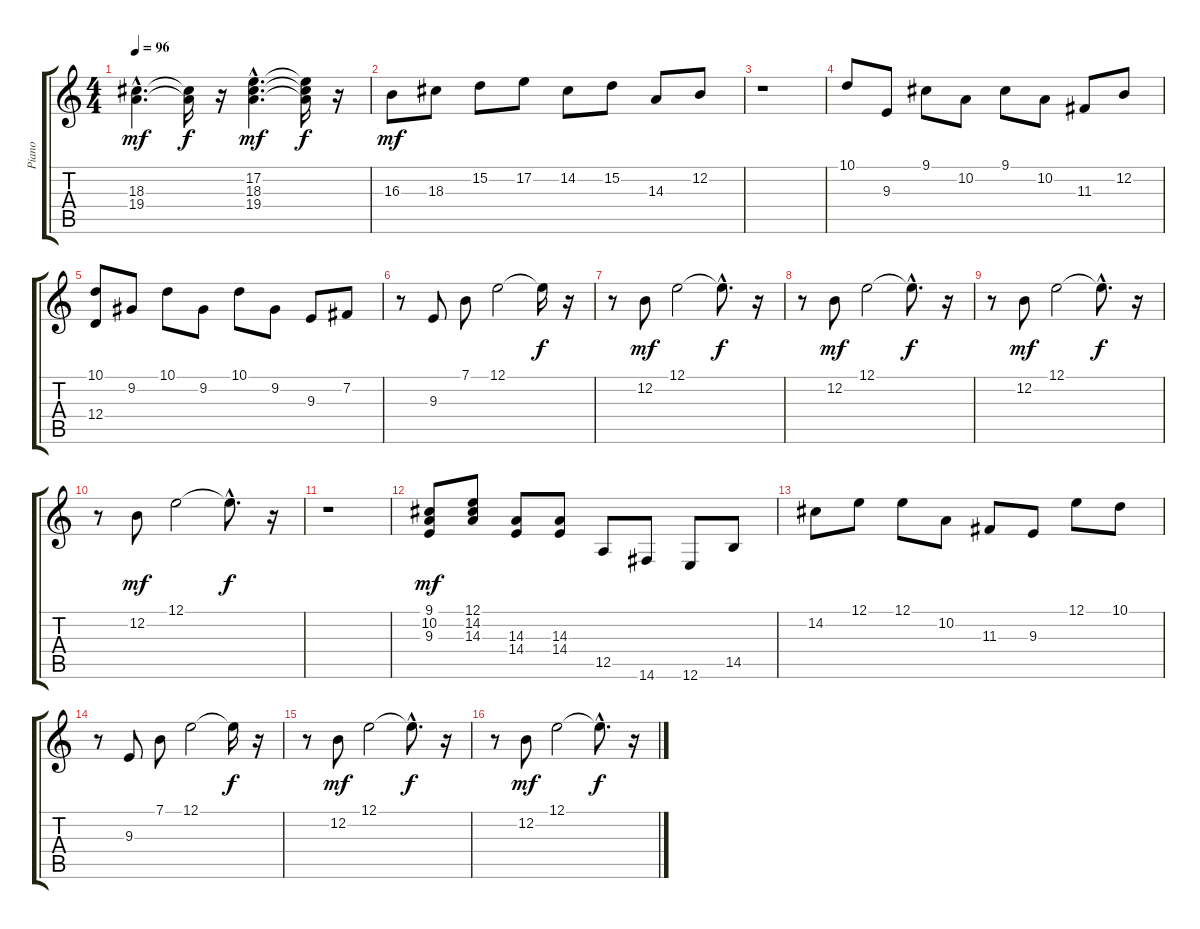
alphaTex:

\track ("Piano" "Piano") {instrument brightacousticpiano}
\staff {score tabs}
\tuning (E4 B3 G3 D3 A2 E2) {hide}
\ts (4 4)
\tempo 96
\clef g2
\ks c
(18.3{hac} 19.4{hac}).4{d dy mf} (18.3{t} 19.4{t}).16{dy f} r.16 (17.2{hac} 18.3{hac} 19.4{hac}).4{d dy mf} (17.2{t} 18.3{t} 19.4{t}).16{dy f} r.16 |
16.3.8{dy mf} 18.3.8 15.2.8 17.2.8 14.2.8 15.2.8 14.3.8 12.2.8 |
r.1 |
10.1.8 9.3.8 9.1.8 10.2.8 9.1.8 10.2.8 11.3.8 12.2.8 |
(10.1 12.4).8 9.2.8 10.1.8 9.2.8 10.1.8 9.2.8 9.3.8 7.2.8 |
r.8 9.3.8 7.1.8 12.1.2 12.1{t}.16{dy f} r.16 |
r.8 12.2.8{dy mf} 12.1.2 12.1{hac t}.8{d dy f} r.16 |
r.8 12.2.8{dy mf} 12.1.2 12.1{hac t}.8{d dy f} r.16 |
r.8 12.2.8{dy mf} 12.1.2 12.1{hac t}.8{d dy f} r.16 |
r.8 12.2.8{dy mf} 12.1.2 12.1{hac t}.8{d dy f} r.16 |
r.1 |
(9.1 10.2 9.3).8{dy mf} (12.1 14.2 14.3).8 (14.3 14.4).8 (14.3 14.4).8 12.5.8 14.6.8 12.6.8 14.5.8 |
14.2.8 12.1.8 12.1.8 10.2.8 11.3.8 9.3.8 12.1.8 10.1.8 |
r.8 9.3.8 7.1.8 12.1.2 12.1{t}.16{dy f} r.16 |
r.8 12.2.8{dy mf volume 6} 12.1.2 12.1{hac t}.8{d dy f} r.16 |
r.8 12.2.8{dy mf volume 5} 12.1.2 12.1{hac t}.8{d dy f} r.16
